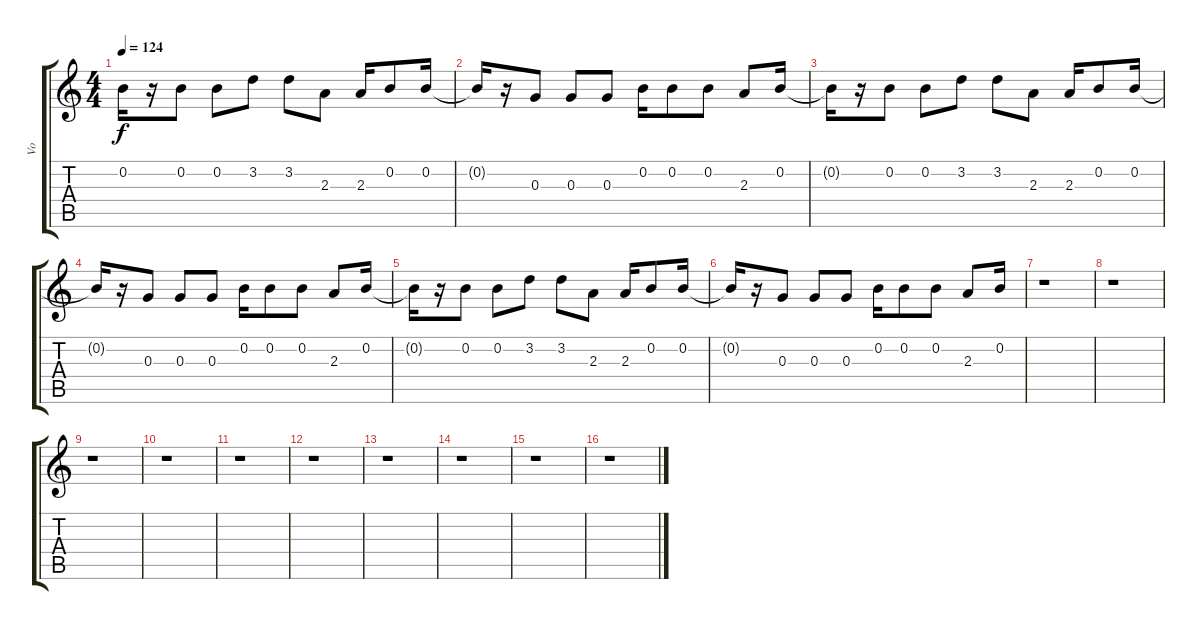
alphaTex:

\track ("Vo" "Vo") {instrument acousticguitarnylon}
\staff {score tabs}
\tuning (E4 B3 G3 D3 A2 E2) {hide}
\ts (4 4)
\tempo 124
\clef g2
\ks c
0.2{t}.16{dy f} r.16 0.2.8 0.2.8 3.2.8 3.2.8 2.3.8 2.3.16 0.2.8 0.2.16 |
0.2{t}.16 r.16 0.3.8 0.3.8 0.3.8 0.2.16 0.2.8 0.2.8 2.3.8 0.2.16 |
0.2{t}.16{volume 10 instrument distortionguitar} r.16 0.2.8 0.2.8 3.2.8 3.2.8 2.3.8 2.3.16 0.2.8 0.2.16 |
0.2{t}.16 r.16 0.3.8 0.3.8 0.3.8 0.2.16 0.2.8 0.2.8 2.3.8 0.2.16 |
0.2{t}.16 r.16 0.2.8 0.2.8 3.2.8 3.2.8 2.3.8 2.3.16 0.2.8 0.2.16 |
0.2{t}.16 r.16 0.3.8 0.3.8 0.3.8 0.2.16 0.2.8 0.2.8 2.3.8 0.2.16 |
r.1 |
r.1 |
r.1 |
r.1 |
r.1 |
r.1 |
r.1 |
r.1 |
r.1 |
r.1
